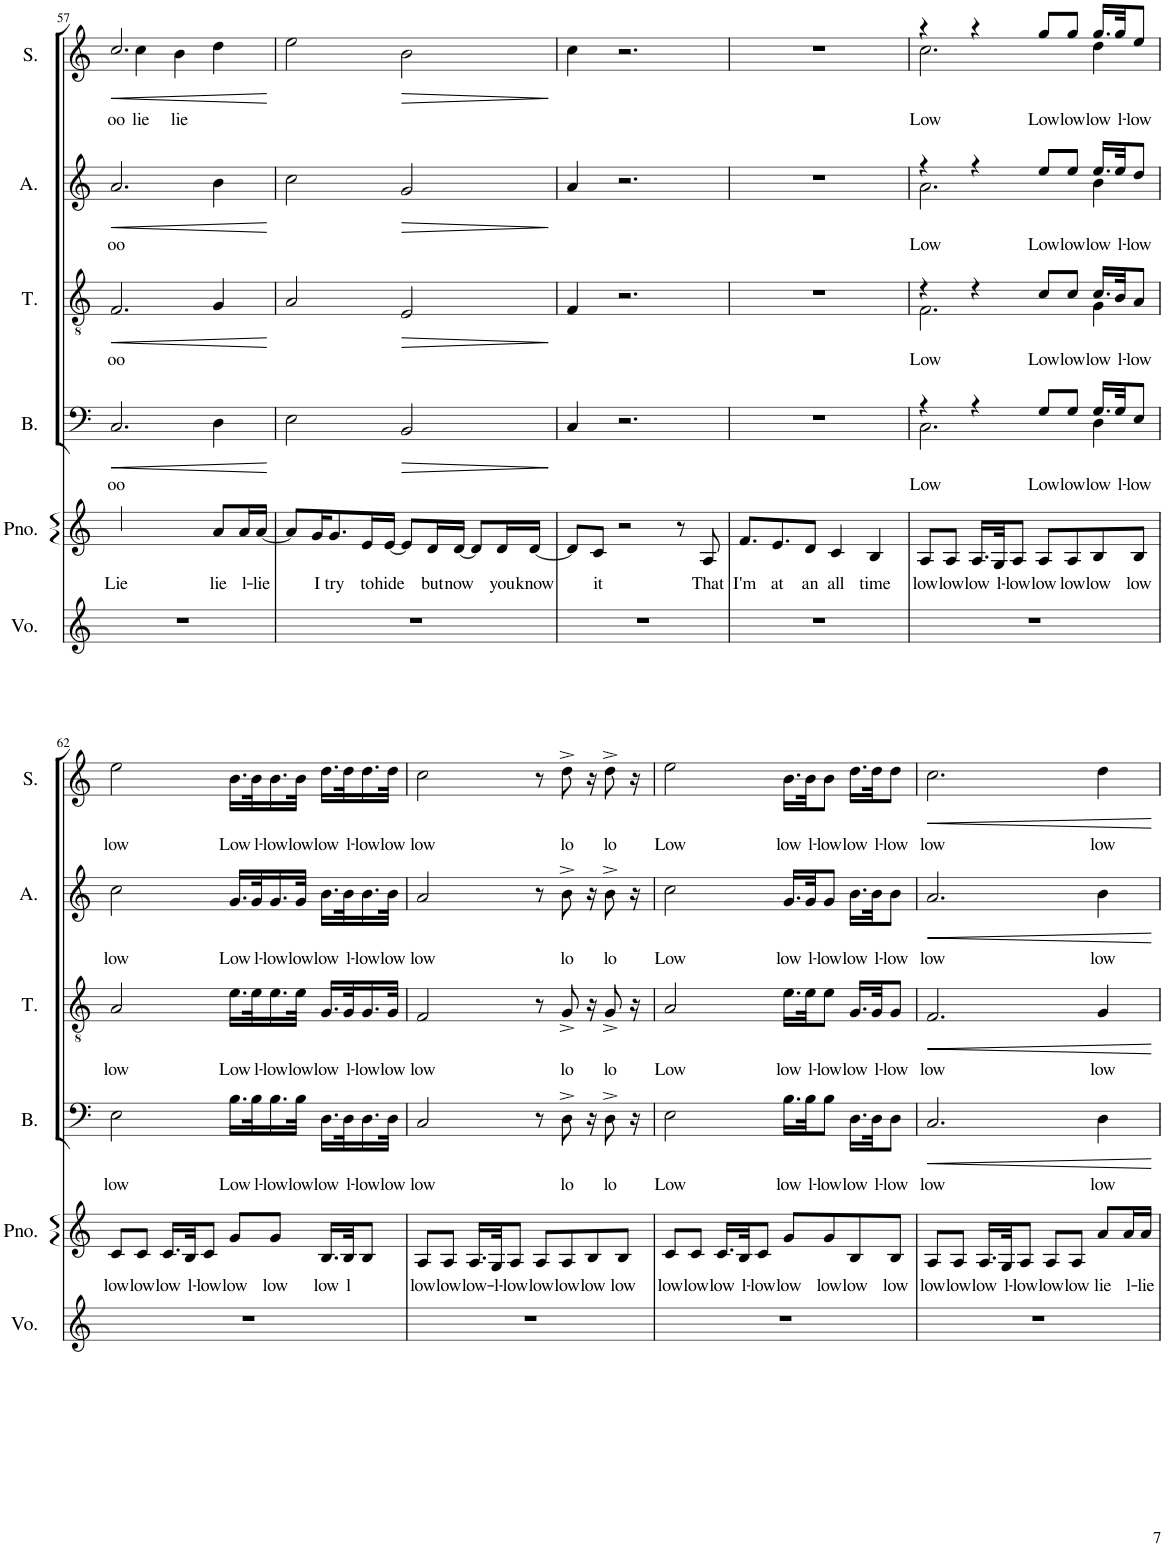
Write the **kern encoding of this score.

**kern	**kern	**text	**kern	**text	**dynam	**kern	**text	**dynam	**kern	**text	**dynam	**kern	**text	**dynam
*part6	*part5	*part5	*part4	*part4	*part4	*part3	*part3	*part3	*part2	*part2	*part2	*part1	*part1	*part1
*staff6	*staff5	*staff5	*staff4	*staff4	*staff4	*staff3	*staff3	*staff3	*staff2	*staff2	*staff2	*staff1	*staff1	*staff1
*I"Solo 2	*I"Solo 1	*	*I"Bass	*	*	*I"Tenor	*	*	*I"Alto	*	*	*I"Soprano	*	*
*	*	*	*I'B.	*	*	*I'T.	*	*	*I'A.	*	*	*I'S.	*	*
!!LO:PB:g=z
*clefG2	*clefG2	*	*clefF4	*	*	*clefGv2	*	*	*clefG2	*	*	*clefG2	*	*
*k[]	*k[]	*	*k[]	*	*	*k[]	*	*	*k[]	*	*	*k[]	*	*
*M4/4	*M4/4	*	*M4/4	*	*	*M4/4	*	*	*M4/4	*	*	*M4/4	*	*
=57	=57	=57	=57	=57	=57	=57	=57	=57	=57	=57	=57	=57	=57	=57
!	!	!LO:LY:b	!	!LO:LY:b	!LO:HP:b	!	!LO:LY:b	!LO:HP:b	!	!LO:LY:b	!LO:HP:b	!	!LO:LY:b	!LO:HP:b
*	*	*	*	*	*	*	*	*	*	*	*	*^	*	*
1r	2.a/	Lie	2.C/	oo	<	2.F/	oo	<	2.a/	oo	<	2.cc/	4ryy	oo	<
!	!	!	!	!	!	!	!	!	!	!	!	!	!	!LO:LY:b	!
.	.	.	.	.	.	.	.	.	.	.	.	.	4cc\	lie	.
!	!	!	!	!	!	!	!	!	!	!	!	!	!	!LO:LY:b	!
.	.	.	.	.	.	.	.	.	.	.	.	.	4b\	lie	.
!	!	!LO:LY:b	!	!	!	!	!	!	!	!	!	!	!	!	!
.	8a/L	lie	4D\	.	.	4G/	.	.	4b\	.	.	4dd\	4ryy	.	.
!	!	!LO:LY:b	!	!	!	!	!	!	!	!	!	!	!	!	!
.	16a/L	l-	.	.	.	.	.	.	.	.	.	.	.	.	.
!	!	!LO:LY:b	!	!	!	!	!	!	!	!	!	!	!	!	!
.	[16a/JJ	-lie	.	.	.	.	.	.	.	.	.	.	.	.	.
*	*	*	*	*	*	*	*	*	*	*	*	*v	*v	*	*
.	.	.	.	.	[	.	.	[	.	.	[	.	.	[
=58	=58	=58	=58	=58	=58	=58	=58	=58	=58	=58	=58	=58	=58	=58
1r	8a/L]	.	2E\	.	.	2A/	.	.	2cc\	.	.	2ee\	.	.
!	!	!LO:LY:b	!	!	!	!	!	!	!	!	!	!	!	!
.	16g/K	I	.	.	.	.	.	.	.	.	.	.	.	.
!	!	!LO:LY:b	!	!	!	!	!	!	!	!	!	!	!	!
.	8.g/	try	.	.	.	.	.	.	.	.	.	.	.	.
!	!	!LO:LY:b	!	!	!	!	!	!	!	!	!	!	!	!
.	16e/L	to	.	.	.	.	.	.	.	.	.	.	.	.
!	!	!LO:LY:b	!	!	!	!	!	!	!	!	!	!	!	!
.	[16e/JJ	hide	.	.	.	.	.	.	.	.	.	.	.	.
!	!	!	!	!	!LO:HP:b	!	!	!LO:HP:b	!	!	!LO:HP:b	!	!	!LO:HP:b
.	8e/L]	.	2BB/	.	>	2E/	.	>	2g/	.	>	2b\	.	>
!	!	!LO:LY:b	!	!	!	!	!	!	!	!	!	!	!	!
.	16d/L	but	.	.	.	.	.	.	.	.	.	.	.	.
!	!	!LO:LY:b	!	!	!	!	!	!	!	!	!	!	!	!
.	[16d/JJ	now	.	.	.	.	.	.	.	.	.	.	.	.
.	8d/L]	.	.	.	.	.	.	.	.	.	.	.	.	.
!	!	!LO:LY:b	!	!	!	!	!	!	!	!	!	!	!	!
.	16d/L	you	.	.	.	.	.	.	.	.	.	.	.	.
!	!	!LO:LY:b	!	!	!	!	!	!	!	!	!	!	!	!
.	[16d/JJ	know	.	.	.	.	.	.	.	.	.	.	.	.
.	.	.	.	.	]	.	.	]	.	.	]	.	.	]
=59	=59	=59	=59	=59	=59	=59	=59	=59	=59	=59	=59	=59	=59	=59
1r	8d/L]	.	4C/	.	.	4F/	.	.	4a/	.	.	4cc\	.	.
!	!	!LO:LY:b	!	!	!	!	!	!	!	!	!	!	!	!
.	8c/J	it	.	.	.	.	.	.	.	.	.	.	.	.
.	2r	.	2.r	.	.	2.r	.	.	2.r	.	.	2.r	.	.
.	8r	.	.	.	.	.	.	.	.	.	.	.	.	.
!	!	!LO:LY:b	!	!	!	!	!	!	!	!	!	!	!	!
.	8A/	That	.	.	.	.	.	.	.	.	.	.	.	.
=60	=60	=60	=60	=60	=60	=60	=60	=60	=60	=60	=60	=60	=60	=60
!	!	!LO:LY:b	!	!	!	!	!	!	!	!	!	!	!	!
1r	8.f/L	I'm	1r	.	.	1r	.	.	1r	.	.	1r	.	.
!	!	!LO:LY:b	!	!	!	!	!	!	!	!	!	!	!	!
.	8.e/	at	.	.	.	.	.	.	.	.	.	.	.	.
!	!	!LO:LY:b	!	!	!	!	!	!	!	!	!	!	!	!
.	8d/J	an	.	.	.	.	.	.	.	.	.	.	.	.
!	!	!LO:LY:b	!	!	!	!	!	!	!	!	!	!	!	!
.	4c/	all	.	.	.	.	.	.	.	.	.	.	.	.
!	!	!LO:LY:b	!	!	!	!	!	!	!	!	!	!	!	!
.	4B/	time	.	.	.	.	.	.	.	.	.	.	.	.
=61	=61	=61	=61	=61	=61	=61	=61	=61	=61	=61	=61	=61	=61	=61
!	!	!LO:LY:b	!	!LO:LY:b	!	!	!LO:LY:b	!	!	!LO:LY:b	!	!	!LO:LY:b	!
*	*	*	*^	*	*	*^	*	*	*^	*	*	*^	*	*
1r	8A/L	low	4r	2.C\	Low	.	4r	2.F\	Low	.	4r	2.a\	Low	.	4r	2.cc\	Low	.
!	!	!LO:LY:b	!	!	!	!	!	!	!	!	!	!	!	!	!	!	!	!
.	8A/J	low	.	.	.	.	.	.	.	.	.	.	.	.	.	.	.	.
!	!	!LO:LY:b	!	!	!	!	!	!	!	!	!	!	!	!	!	!	!	!
.	16.A/LL	low	4r	.	.	.	4r	.	.	.	4r	.	.	.	4r	.	.	.
!	!	!LO:LY:b	!	!	!	!	!	!	!	!	!	!	!	!	!	!	!	!
.	32G/JK	l-	.	.	.	.	.	.	.	.	.	.	.	.	.	.	.	.
!	!	!LO:LY:b	!	!	!	!	!	!	!	!	!	!	!	!	!	!	!	!
.	8A/J	-low	.	.	.	.	.	.	.	.	.	.	.	.	.	.	.	.
!	!	!LO:LY:b	!	!	!LO:LY:b	!	!	!	!LO:LY:b	!	!	!	!LO:LY:b	!	!	!	!LO:LY:b	!
.	8A/L	low	8G/L	.	Low	.	8c/L	.	Low	.	8ee/L	.	Low	.	8gg/L	.	Low	.
!	!	!LO:LY:b	!	!	!LO:LY:b	!	!	!	!LO:LY:b	!	!	!	!LO:LY:b	!	!	!	!LO:LY:b	!
.	8A/	low	8G/J	.	low	.	8c/J	.	low	.	8ee/J	.	low	.	8gg/J	.	low	.
!	!	!LO:LY:b	!	!	!LO:LY:b	!	!	!	!LO:LY:b	!	!	!	!LO:LY:b	!	!	!	!LO:LY:b	!
.	8B/	low	16.G/LL	4D\	low	.	16.c/LL	4G\	low	.	16.ee/LL	4b\	low	.	16.gg/LL	4dd\	low	.
!	!	!	!	!	!LO:LY:b	!	!	!	!LO:LY:b	!	!	!	!LO:LY:b	!	!	!	!LO:LY:b	!
.	.	.	32G/JK	.	l-	.	32B/JK	.	l-	.	32ee/JK	.	l-	.	32gg/JK	.	l-	.
!	!	!LO:LY:b	!	!	!LO:LY:b	!	!	!	!LO:LY:b	!	!	!	!LO:LY:b	!	!	!	!LO:LY:b	!
.	8B/J	low	8E/J	.	-low	.	8A/J	.	-low	.	8dd/J	.	-low	.	8ee/J	.	-low	.
*	*	*	*v	*v	*	*	*	*	*	*	*v	*v	*	*	*v	*v	*	*
*	*	*	*	*	*	*v	*v	*	*	*	*	*	*	*	*
!!LO:LB:g=z
=62	=62	=62	=62	=62	=62	=62	=62	=62	=62	=62	=62	=62	=62	=62
!	!	!LO:LY:b	!	!LO:LY:b	!	!	!LO:LY:b	!	!	!LO:LY:b	!	!	!LO:LY:b	!
1r	8c/L	low	2E\	low	.	2A/	low	.	2cc\	low	.	2ee\	low	.
!	!	!LO:LY:b	!	!	!	!	!	!	!	!	!	!	!	!
.	8c/J	low	.	.	.	.	.	.	.	.	.	.	.	.
!	!	!LO:LY:b	!	!	!	!	!	!	!	!	!	!	!	!
.	16.c/LL	low	.	.	.	.	.	.	.	.	.	.	.	.
!	!	!LO:LY:b	!	!	!	!	!	!	!	!	!	!	!	!
.	32B/JK	l-	.	.	.	.	.	.	.	.	.	.	.	.
!	!	!LO:LY:b	!	!	!	!	!	!	!	!	!	!	!	!
.	8c/J	-low	.	.	.	.	.	.	.	.	.	.	.	.
!	!	!LO:LY:b	!	!LO:LY:b	!	!	!LO:LY:b	!	!	!LO:LY:b	!	!	!LO:LY:b	!
.	8g/L	low	16.B\LL	Low	.	16.e\LL	Low	.	16.g/LL	Low	.	16.b\LL	Low	.
!	!	!	!	!LO:LY:b	!	!	!LO:LY:b	!	!	!LO:LY:b	!	!	!LO:LY:b	!
.	.	.	32B\K	l-	.	32e\K	l-	.	32g/K	l-	.	32b\K	l-	.
!	!	!LO:LY:b	!	!LO:LY:b	!	!	!LO:LY:b	!	!	!LO:LY:b	!	!	!LO:LY:b	!
.	8g/J	low	16.B\	-low	.	16.e\	-low	.	16.g/	-low	.	16.b\	-low	.
!	!	!	!	!LO:LY:b	!	!	!LO:LY:b	!	!	!LO:LY:b	!	!	!LO:LY:b	!
.	.	.	32B\JJk	low	.	32e\JJk	low	.	32g/JJk	low	.	32b\JJk	low	.
!	!	!LO:LY:b	!	!LO:LY:b	!	!	!LO:LY:b	!	!	!LO:LY:b	!	!	!LO:LY:b	!
.	16.B/LL	low	16.D\LL	low	.	16.G/LL	low	.	16.b\LL	low	.	16.dd\LL	low	.
!	!	!LO:LY:b	!	!LO:LY:b	!	!	!LO:LY:b	!	!	!LO:LY:b	!	!	!LO:LY:b	!
.	32B/JK	l	32D\K	l-	.	32G/K	l-	.	32b\K	l-	.	32dd\K	l-	.
!	!	!	!	!LO:LY:b	!	!	!LO:LY:b	!	!	!LO:LY:b	!	!	!LO:LY:b	!
.	8B/J	.	16.D\	-low	.	16.G/	-low	.	16.b\	-low	.	16.dd\	-low	.
!	!	!	!	!LO:LY:b	!	!	!LO:LY:b	!	!	!LO:LY:b	!	!	!LO:LY:b	!
.	.	.	32D\JJk	low	.	32G/JJk	low	.	32b\JJk	low	.	32dd\JJk	low	.
=63	=63	=63	=63	=63	=63	=63	=63	=63	=63	=63	=63	=63	=63	=63
!	!	!LO:LY:b	!	!LO:LY:b	!	!	!LO:LY:b	!	!	!LO:LY:b	!	!	!LO:LY:b	!
1r	8A/L	low	2C/	low	.	2F/	low	.	2a/	low	.	2cc\	low	.
!	!	!LO:LY:b	!	!	!	!	!	!	!	!	!	!	!	!
.	8A/J	low	.	.	.	.	.	.	.	.	.	.	.	.
!	!	!LO:LY:b	!	!	!	!	!	!	!	!	!	!	!	!
.	16.A/LL	low-	.	.	.	.	.	.	.	.	.	.	.	.
!	!	!LO:LY:b	!	!	!	!	!	!	!	!	!	!	!	!
.	32G/JK	l-	.	.	.	.	.	.	.	.	.	.	.	.
!	!	!LO:LY:b	!	!	!	!	!	!	!	!	!	!	!	!
.	8A/J	-low	.	.	.	.	.	.	.	.	.	.	.	.
!	!	!LO:LY:b	!	!	!	!	!	!	!	!	!	!	!	!
.	8A/L	low	8r	.	.	8r	.	.	8r	.	.	8r	.	.
!	!	!LO:LY:b	!	!LO:LY:b	!	!	!LO:LY:b	!	!	!LO:LY:b	!	!	!LO:LY:b	!
.	8A/	low	8D^\	lo	.	8G^/	lo	.	8b^\	lo	.	8dd^\	lo	.
!	!	!LO:LY:b	!	!	!	!	!	!	!	!	!	!	!	!
.	8B/	low	16r	.	.	16r	.	.	16r	.	.	16r	.	.
!	!	!	!	!LO:LY:b	!	!	!LO:LY:b	!	!	!LO:LY:b	!	!	!LO:LY:b	!
.	.	.	8D^\	lo	.	8G^/	lo	.	8b^\	lo	.	8dd^\	lo	.
!	!	!LO:LY:b	!	!	!	!	!	!	!	!	!	!	!	!
.	8B/J	low	.	.	.	.	.	.	.	.	.	.	.	.
.	.	.	16r	.	.	16r	.	.	16r	.	.	16r	.	.
=64	=64	=64	=64	=64	=64	=64	=64	=64	=64	=64	=64	=64	=64	=64
!	!	!LO:LY:b	!	!LO:LY:b	!	!	!LO:LY:b	!	!	!LO:LY:b	!	!	!LO:LY:b	!
1r	8c/L	low	2E\	Low	.	2A/	Low	.	2cc\	Low	.	2ee\	Low	.
!	!	!LO:LY:b	!	!	!	!	!	!	!	!	!	!	!	!
.	8c/J	low	.	.	.	.	.	.	.	.	.	.	.	.
!	!	!LO:LY:b	!	!	!	!	!	!	!	!	!	!	!	!
.	16.c/LL	low	.	.	.	.	.	.	.	.	.	.	.	.
!	!	!LO:LY:b	!	!	!	!	!	!	!	!	!	!	!	!
.	32B/JK	l-	.	.	.	.	.	.	.	.	.	.	.	.
!	!	!LO:LY:b	!	!	!	!	!	!	!	!	!	!	!	!
.	8c/J	-low	.	.	.	.	.	.	.	.	.	.	.	.
!	!	!LO:LY:b	!	!LO:LY:b	!	!	!LO:LY:b	!	!	!LO:LY:b	!	!	!LO:LY:b	!
.	8g/L	low	16.B\LL	low	.	16.e\LL	low	.	16.g/LL	low	.	16.b\LL	low	.
!	!	!	!	!LO:LY:b	!	!	!LO:LY:b	!	!	!LO:LY:b	!	!	!LO:LY:b	!
.	.	.	32B\JK	l-	.	32e\JK	l-	.	32g/JK	l-	.	32b\JK	l-	.
!	!	!LO:LY:b	!	!LO:LY:b	!	!	!LO:LY:b	!	!	!LO:LY:b	!	!	!LO:LY:b	!
.	8g/	low	8B\J	-low	.	8e\J	-low	.	8g/J	-low	.	8b\J	-low	.
!	!	!LO:LY:b	!	!LO:LY:b	!	!	!LO:LY:b	!	!	!LO:LY:b	!	!	!LO:LY:b	!
.	8B/	low	16.D\LL	low	.	16.G/LL	low	.	16.b\LL	low	.	16.dd\LL	low	.
!	!	!	!	!LO:LY:b	!	!	!LO:LY:b	!	!	!LO:LY:b	!	!	!LO:LY:b	!
.	.	.	32D\JK	l-	.	32G/JK	l-	.	32b\JK	l-	.	32dd\JK	l-	.
!	!	!LO:LY:b	!	!LO:LY:b	!	!	!LO:LY:b	!	!	!LO:LY:b	!	!	!LO:LY:b	!
.	8B/J	low	8D\J	-low	.	8G/J	-low	.	8b\J	-low	.	8dd\J	-low	.
=65	=65	=65	=65	=65	=65	=65	=65	=65	=65	=65	=65	=65	=65	=65
!	!	!LO:LY:b	!	!LO:LY:b	!LO:HP:b	!	!LO:LY:b	!LO:HP:b	!	!LO:LY:b	!LO:HP:b	!	!LO:LY:b	!LO:HP:b
1r	8A/L	low	2.C/	low	<	2.F/	low	<	2.a/	low	<	2.cc\	low	<
!	!	!LO:LY:b	!	!	!	!	!	!	!	!	!	!	!	!
.	8A/J	low	.	.	.	.	.	.	.	.	.	.	.	.
!	!	!LO:LY:b	!	!	!	!	!	!	!	!	!	!	!	!
.	16.A/LL	low	.	.	.	.	.	.	.	.	.	.	.	.
!	!	!LO:LY:b	!	!	!	!	!	!	!	!	!	!	!	!
.	32G/JK	l-	.	.	.	.	.	.	.	.	.	.	.	.
!	!	!LO:LY:b	!	!	!	!	!	!	!	!	!	!	!	!
.	8A/J	-low	.	.	.	.	.	.	.	.	.	.	.	.
!	!	!LO:LY:b	!	!	!	!	!	!	!	!	!	!	!	!
.	8A/L	low	.	.	.	.	.	.	.	.	.	.	.	.
!	!	!LO:LY:b	!	!	!	!	!	!	!	!	!	!	!	!
.	8A/J	low	.	.	.	.	.	.	.	.	.	.	.	.
!	!	!LO:LY:b	!	!LO:LY:b	!	!	!LO:LY:b	!	!	!LO:LY:b	!	!	!LO:LY:b	!
.	8a/L	lie	4D\	low	.	4G/	low	.	4b\	low	.	4dd\	low	.
!	!	!LO:LY:b	!	!	!	!	!	!	!	!	!	!	!	!
.	16a/L	l-	.	.	.	.	.	.	.	.	.	.	.	.
!	!	!LO:LY:b	!	!	!	!	!	!	!	!	!	!	!	!
.	16a/JJ	-lie	.	.	.	.	.	.	.	.	.	.	.	.
.	.	.	.	.	[	.	.	[	.	.	[	.	.	[
=	=	=	=	=	=	=	=	=	=	=	=	=	=	=
*-	*-	*-	*-	*-	*-	*-	*-	*-	*-	*-	*-	*-	*-	*-
